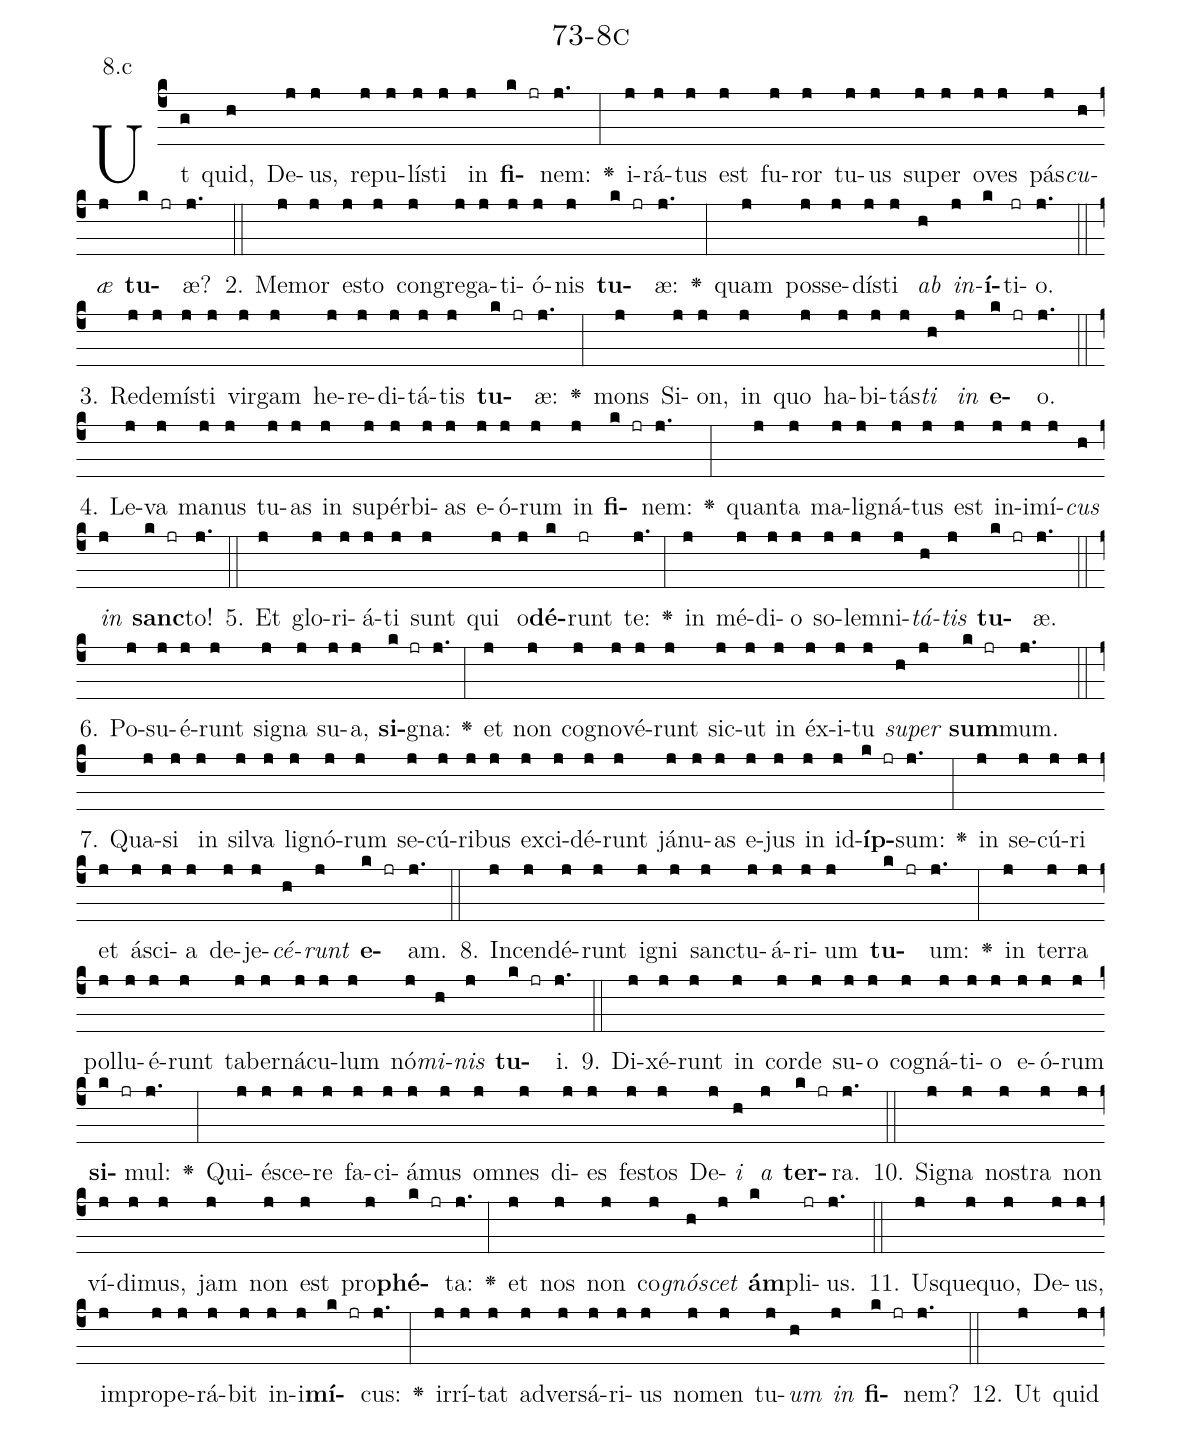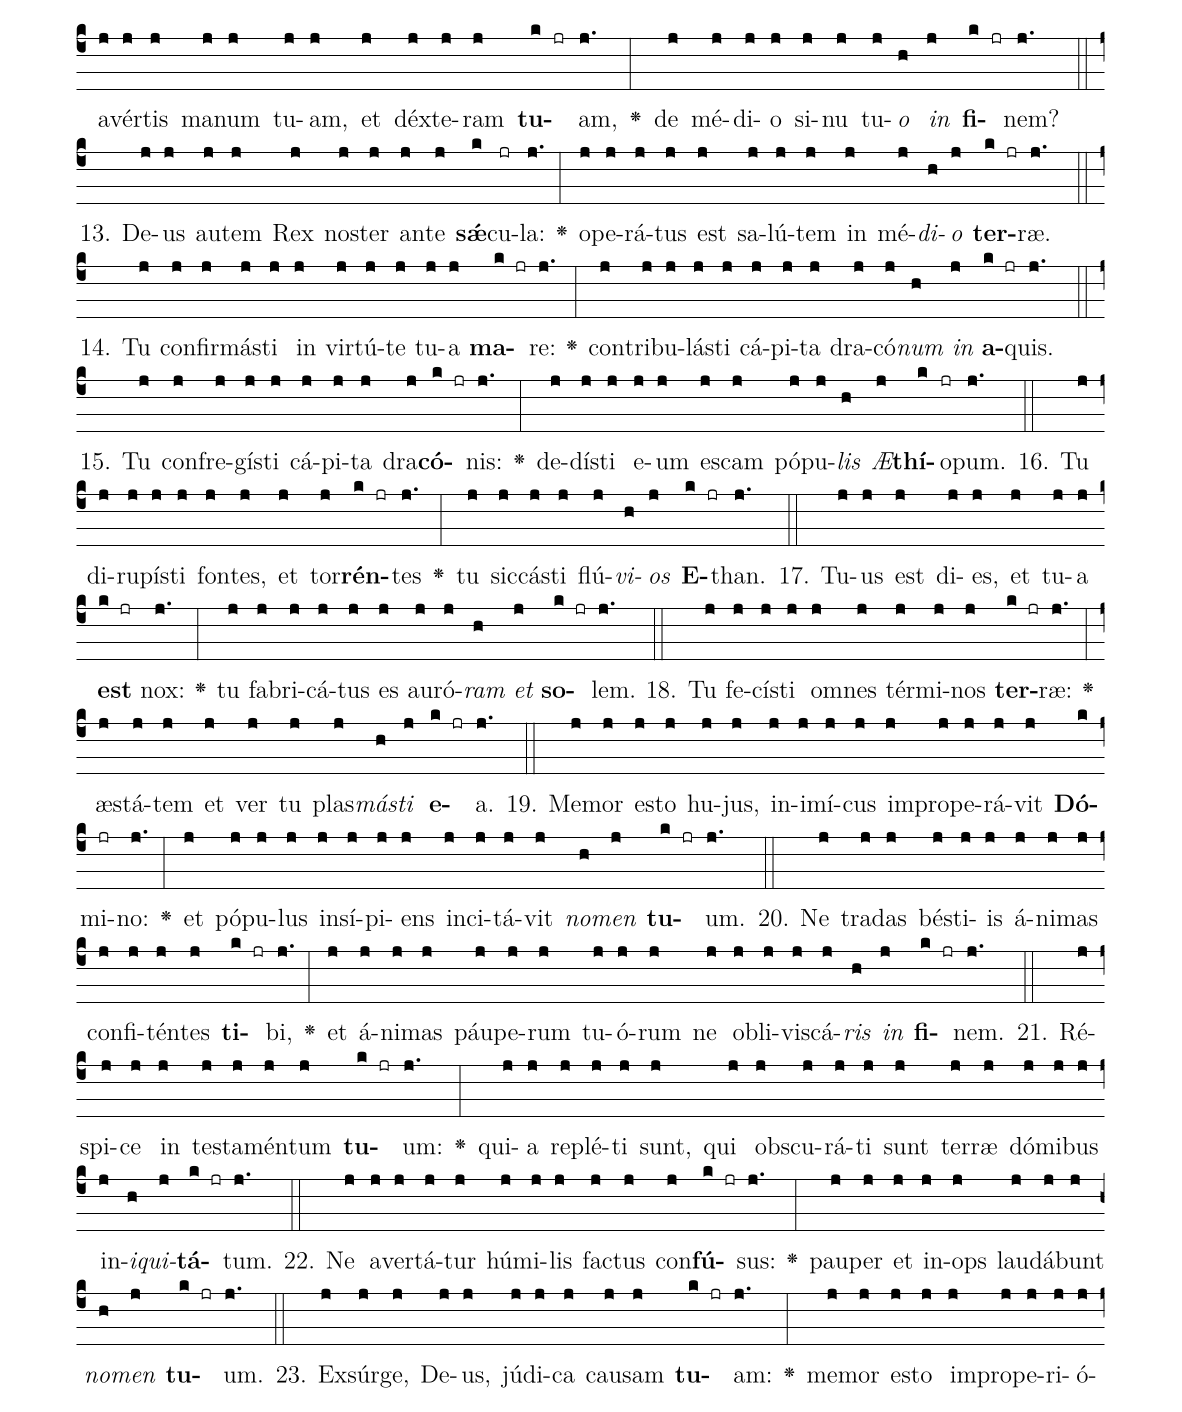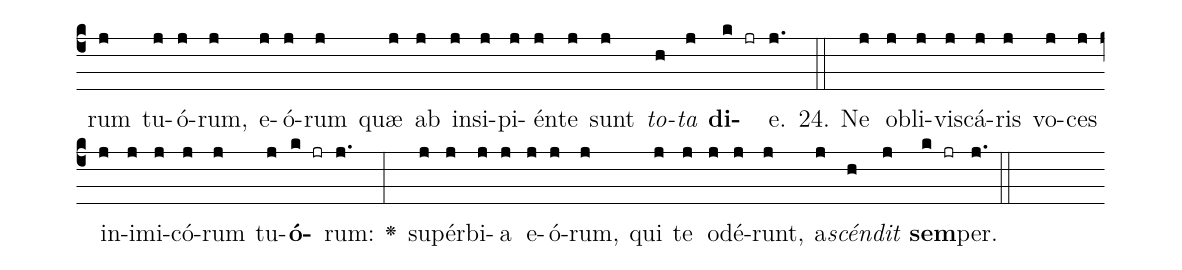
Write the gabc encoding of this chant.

name: 73-8c;
annotation: 8.c;
%%
(c4)Ut(g) quid,(h) De(j)us,(j) re(j)pu(j)lís(j)ti(j) in(j) <b>fi</b>(k jr)nem:(j.) <v>\greheightstar</v>(:) i(j)rá(j)tus(j) est(j) fu(j)ror(j) tu(j)us(j) su(j)per(j) o(j)ves(j) pás(j)<i>cu</i>(h)<i>æ</i>(j) <b>tu</b>(k jr)æ?(j.) (::)
2. Me(j)mor(j) es(j)to(j) con(j)gre(j)ga(j)ti(j)ó(j)nis(j) <b>tu</b>(k jr)æ:(j.) <v>\greheightstar</v>(:) quam(j) pos(j)se(j)dís(j)ti(j) <i>ab</i>(h) <i>in</i>(j)<b>í</b>(k)ti(jr)o.(j.) (::)
3. Red(j)e(j)mís(j)ti(j) vir(j)gam(j) he(j)re(j)di(j)tá(j)tis(j) <b>tu</b>(k jr)æ:(j.) <v>\greheightstar</v>(:) mons(j) Si(j)on,(j) in(j) quo(j) ha(j)bi(j)tás(j)<i>ti</i>(h) <i>in</i>(j) <b>e</b>(k jr)o.(j.) (::)
4. Le(j)va(j) ma(j)nus(j) tu(j)as(j) in(j) su(j)pér(j)bi(j)as(j) e(j)ó(j)rum(j) in(j) <b>fi</b>(k jr)nem:(j.) <v>\greheightstar</v>(:) quan(j)ta(j) ma(j)li(j)gná(j)tus(j) est(j) in(j)i(j)mí(j)<i>cus</i>(h) <i>in</i>(j) <b>sanc</b>(k jr)to!(j.) (::)
5. Et(j) glo(j)ri(j)á(j)ti(j) sunt(j) qui(j) o(j)<b>dé</b>(k)runt(jr) te:(j.) <v>\greheightstar</v>(:) in(j) mé(j)di(j)o(j) so(j)lem(j)ni(j)<i>tá</i>(h)<i>tis</i>(j) <b>tu</b>(k jr)æ.(j.) (::)
6. Po(j)su(j)é(j)runt(j) si(j)gna(j) su(j)a,(j) <b>si</b>(k jr)gna:(j.) <v>\greheightstar</v>(:) et(j) non(j) co(j)gno(j)vé(j)runt(j) sic(j)ut(j) in(j) éx(j)i(j)tu(j) <i>su</i>(h)<i>per</i>(j) <b>sum</b>(k jr)mum.(j.) (::)
7. Qua(j)si(j) in(j) sil(j)va(j) li(j)gnó(j)rum(j) se(j)cú(j)ri(j)bus(j) ex(j)ci(j)dé(j)runt(j) já(j)nu(j)as(j) e(j)jus(j) in(j) id(j)<b>íp</b>(k jr)sum:(j.) <v>\greheightstar</v>(:) in(j) se(j)cú(j)ri(j) et(j) á(j)sci(j)a(j) de(j)je(j)<i>cé</i>(h)<i>runt</i>(j) <b>e</b>(k jr)am.(j.) (::)
8. In(j)cen(j)dé(j)runt(j) i(j)gni(j) sanc(j)tu(j)á(j)ri(j)um(j) <b>tu</b>(k jr)um:(j.) <v>\greheightstar</v>(:) in(j) ter(j)ra(j) pol(j)lu(j)é(j)runt(j) ta(j)ber(j)ná(j)cu(j)lum(j) nó(j)<i>mi</i>(h)<i>nis</i>(j) <b>tu</b>(k jr)i.(j.) (::)
9. Di(j)xé(j)runt(j) in(j) cor(j)de(j) su(j)o(j) co(j)gná(j)ti(j)o(j) e(j)ó(j)rum(j) <b>si</b>(k jr)mul:(j.) <v>\greheightstar</v>(:) Qui(j)é(j)sce(j)re(j) fa(j)ci(j)á(j)mus(j) om(j)nes(j) di(j)es(j) fes(j)tos(j) De(j)<i>i</i>(h) <i>a</i>(j) <b>ter</b>(k jr)ra.(j.) (::)
10. Si(j)gna(j) nos(j)tra(j) non(j) ví(j)di(j)mus,(j) jam(j) non(j) est(j) pro(j)<b>phé</b>(k jr)ta:(j.) <v>\greheightstar</v>(:) et(j) nos(j) non(j) co(j)<i>gnó</i>(h)<i>scet</i>(j) <b>ám</b>(k)pli(jr)us.(j.) (::)
11. Us(j)que(j)quo,(j) De(j)us,(j) im(j)pro(j)pe(j)rá(j)bit(j) in(j)i(j)<b>mí</b>(k jr)cus:(j.) <v>\greheightstar</v>(:) ir(j)rí(j)tat(j) ad(j)ver(j)sá(j)ri(j)us(j) no(j)men(j) tu(j)<i>um</i>(h) <i>in</i>(j) <b>fi</b>(k jr)nem?(j.) (::)
12. Ut(j) quid(j) a(j)vér(j)tis(j) ma(j)num(j) tu(j)am,(j) et(j) déx(j)te(j)ram(j) <b>tu</b>(k jr)am,(j.) <v>\greheightstar</v>(:) de(j) mé(j)di(j)o(j) si(j)nu(j) tu(j)<i>o</i>(h) <i>in</i>(j) <b>fi</b>(k jr)nem?(j.) (::)
13. De(j)us(j) au(j)tem(j) Rex(j) nos(j)ter(j) an(j)te(j) <b>sǽ</b>(k)cu(jr)la:(j.) <v>\greheightstar</v>(:) o(j)pe(j)rá(j)tus(j) est(j) sa(j)lú(j)tem(j) in(j) mé(j)<i>di</i>(h)<i>o</i>(j) <b>ter</b>(k jr)ræ.(j.) (::)
14. Tu(j) con(j)fir(j)más(j)ti(j) in(j) vir(j)tú(j)te(j) tu(j)a(j) <b>ma</b>(k jr)re:(j.) <v>\greheightstar</v>(:) con(j)tri(j)bu(j)lás(j)ti(j) cá(j)pi(j)ta(j) dra(j)có(j)<i>num</i>(h) <i>in</i>(j) <b>a</b>(k jr)quis.(j.) (::)
15. Tu(j) con(j)fre(j)gís(j)ti(j) cá(j)pi(j)ta(j) dra(j)<b>có</b>(k jr)nis:(j.) <v>\greheightstar</v>(:) de(j)dís(j)ti(j) e(j)um(j) es(j)cam(j) pó(j)pu(j)<i>lis</i>(h) <i>Æ</i>(j)<b>thí</b>(k)o(jr)pum.(j.) (::)
16. Tu(j) di(j)ru(j)pís(j)ti(j) fon(j)tes,(j) et(j) tor(j)<b>rén</b>(k jr)tes(j.) <v>\greheightstar</v>(:) tu(j) sic(j)cás(j)ti(j) flú(j)<i>vi</i>(h)<i>os</i>(j) <b>E</b>(k jr)than.(j.) (::)
17. Tu(j)us(j) est(j) di(j)es,(j) et(j) tu(j)a(j) <b>est</b>(k jr) nox:(j.) <v>\greheightstar</v>(:) tu(j) fa(j)bri(j)cá(j)tus(j) es(j) au(j)ró(j)<i>ram</i>(h) <i>et</i>(j) <b>so</b>(k jr)lem.(j.) (::)
18. Tu(j) fe(j)cís(j)ti(j) om(j)nes(j) tér(j)mi(j)nos(j) <b>ter</b>(k jr)ræ:(j.) <v>\greheightstar</v>(:) æs(j)tá(j)tem(j) et(j) ver(j) tu(j) plas(j)<i>más</i>(h)<i>ti</i>(j) <b>e</b>(k jr)a.(j.) (::)
19. Me(j)mor(j) es(j)to(j) hu(j)jus,(j) in(j)i(j)mí(j)cus(j) im(j)pro(j)pe(j)rá(j)vit(j) <b>Dó</b>(k)mi(jr)no:(j.) <v>\greheightstar</v>(:) et(j) pó(j)pu(j)lus(j) in(j)sí(j)pi(j)ens(j) in(j)ci(j)tá(j)vit(j) <i>no</i>(h)<i>men</i>(j) <b>tu</b>(k jr)um.(j.) (::)
20. Ne(j) tra(j)das(j) bés(j)ti(j)is(j) á(j)ni(j)mas(j) con(j)fi(j)tén(j)tes(j) <b>ti</b>(k jr)bi,(j.) <v>\greheightstar</v>(:) et(j) á(j)ni(j)mas(j) páu(j)pe(j)rum(j) tu(j)ó(j)rum(j) ne(j) ob(j)li(j)vis(j)cá(j)<i>ris</i>(h) <i>in</i>(j) <b>fi</b>(k jr)nem.(j.) (::)
21. Ré(j)spi(j)ce(j) in(j) tes(j)ta(j)mén(j)tum(j) <b>tu</b>(k jr)um:(j.) <v>\greheightstar</v>(:) qui(j)a(j) re(j)plé(j)ti(j) sunt,(j) qui(j) obs(j)cu(j)rá(j)ti(j) sunt(j) ter(j)ræ(j) dó(j)mi(j)bus(j) in(j)<i>i</i>(h)<i>qui</i>(j)<b>tá</b>(k jr)tum.(j.) (::)
22. Ne(j) a(j)ver(j)tá(j)tur(j) hú(j)mi(j)lis(j) fac(j)tus(j) con(j)<b>fú</b>(k jr)sus:(j.) <v>\greheightstar</v>(:) pau(j)per(j) et(j) in(j)ops(j) lau(j)dá(j)bunt(j) <i>no</i>(h)<i>men</i>(j) <b>tu</b>(k jr)um.(j.) (::)
23. Ex(j)súr(j)ge,(j) De(j)us,(j) jú(j)di(j)ca(j) cau(j)sam(j) <b>tu</b>(k jr)am:(j.) <v>\greheightstar</v>(:) me(j)mor(j) es(j)to(j) im(j)pro(j)pe(j)ri(j)ó(j)rum(j) tu(j)ó(j)rum,(j) e(j)ó(j)rum(j) quæ(j) ab(j) in(j)si(j)pi(j)én(j)te(j) sunt(j) <i>to</i>(h)<i>ta</i>(j) <b>di</b>(k jr)e.(j.) (::)
24. Ne(j) ob(j)li(j)vis(j)cá(j)ris(j) vo(j)ces(j) in(j)i(j)mi(j)có(j)rum(j) tu(j)<b>ó</b>(k jr)rum:(j.) <v>\greheightstar</v>(:) su(j)pér(j)bi(j)a(j) e(j)ó(j)rum,(j) qui(j) te(j) o(j)dé(j)runt,(j) a(j)<i>scén</i>(h)<i>dit</i>(j) <b>sem</b>(k jr)per.(j.) (::)
